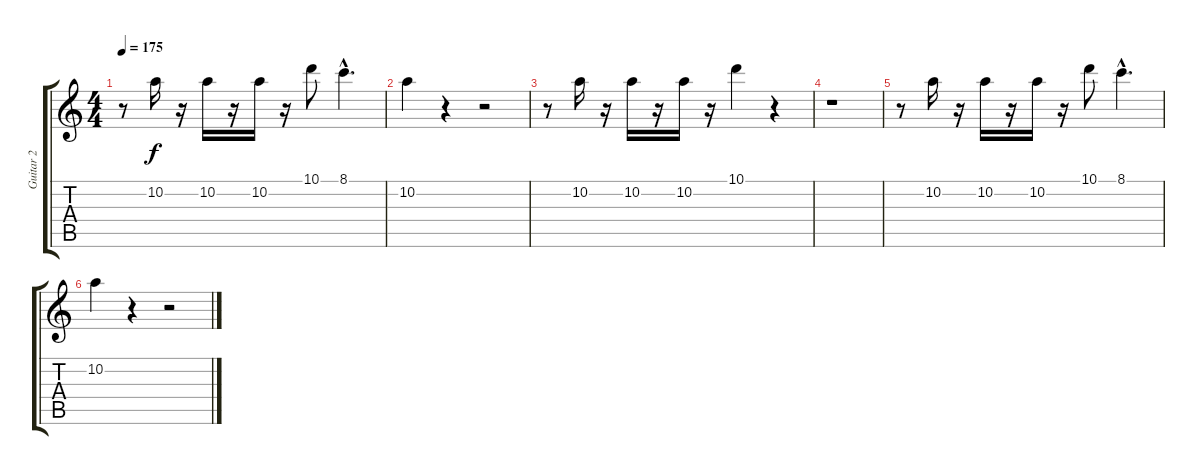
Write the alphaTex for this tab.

\track ("Guitar 2" "Guitar 2") {instrument acousticguitarnylon}
\staff {score tabs}
\tuning (E4 B3 G3 D3 A2 E2) {hide}
\ts (4 4)
\tempo 175
\clef g2
\ks c
r.8{dy f} 10.2.16 r.16 10.2.16 r.16 10.2.16 r.16 10.1.8 8.1{hac}.4{d} |
10.2.4 r.4 r.2 |
r.8 10.2.16 r.16 10.2.16 r.16 10.2.16 r.16 10.1.4 r.4 |
r.1 |
r.8 10.2.16 r.16 10.2.16 r.16 10.2.16 r.16 10.1.8 8.1{hac}.4{d} |
10.2.4 r.4 r.2
